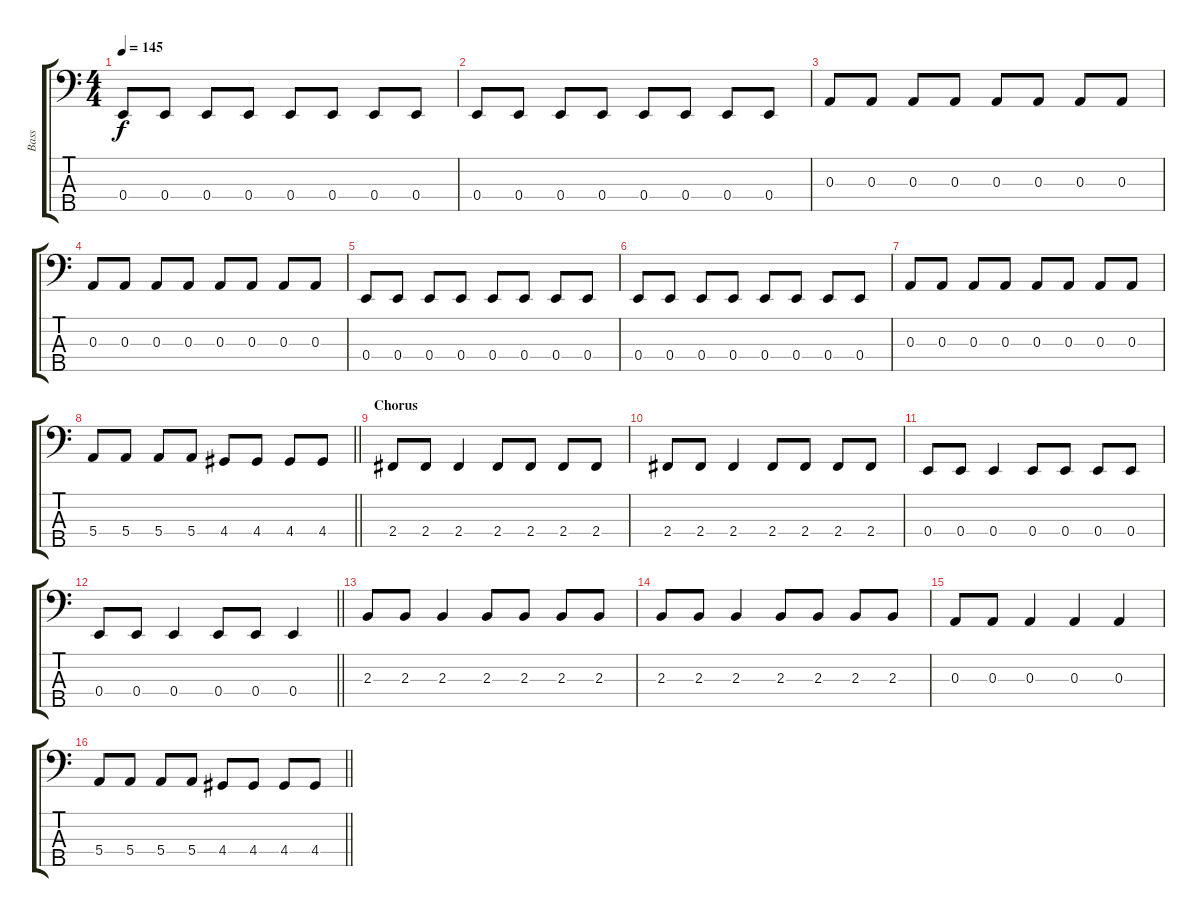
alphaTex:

\track ("Bass" "Bass") {instrument electricbassfinger}
\staff {score tabs}
\tuning (G2 D2 A1 E1 B0) {hide}
\ts (4 4)
\tempo 145
\clef f4
\ks c
0.4.8{dy f} 0.4.8 0.4.8 0.4.8 0.4.8 0.4.8 0.4.8 0.4.8 |
0.4.8 0.4.8 0.4.8 0.4.8 0.4.8 0.4.8 0.4.8 0.4.8 |
0.3.8 0.3.8 0.3.8 0.3.8 0.3.8 0.3.8 0.3.8 0.3.8 |
0.3.8 0.3.8 0.3.8 0.3.8 0.3.8 0.3.8 0.3.8 0.3.8 |
0.4.8 0.4.8 0.4.8 0.4.8 0.4.8 0.4.8 0.4.8 0.4.8 |
0.4.8 0.4.8 0.4.8 0.4.8 0.4.8 0.4.8 0.4.8 0.4.8 |
0.3.8 0.3.8 0.3.8 0.3.8 0.3.8 0.3.8 0.3.8 0.3.8 |
\barLineRight lightlight
5.4.8 5.4.8 5.4.8 5.4.8 4.4.8 4.4.8 4.4.8 4.4.8 |
\section ("" "Chorus")
2.4.8 2.4.8 2.4.4 2.4.8 2.4.8 2.4.8 2.4.8 |
2.4.8 2.4.8 2.4.4 2.4.8 2.4.8 2.4.8 2.4.8 |
0.4.8 0.4.8 0.4.4 0.4.8 0.4.8 0.4.8 0.4.8 |
\barLineRight lightlight
0.4.8 0.4.8 0.4.4 0.4.8 0.4.8 0.4.4 |
2.3.8 2.3.8 2.3.4 2.3.8 2.3.8 2.3.8 2.3.8 |
2.3.8 2.3.8 2.3.4 2.3.8 2.3.8 2.3.8 2.3.8 |
0.3.8 0.3.8 0.3.4 0.3.4 0.3.4 |
\barLineRight lightlight
5.4.8 5.4.8 5.4.8 5.4.8 4.4.8 4.4.8 4.4.8 4.4.8
